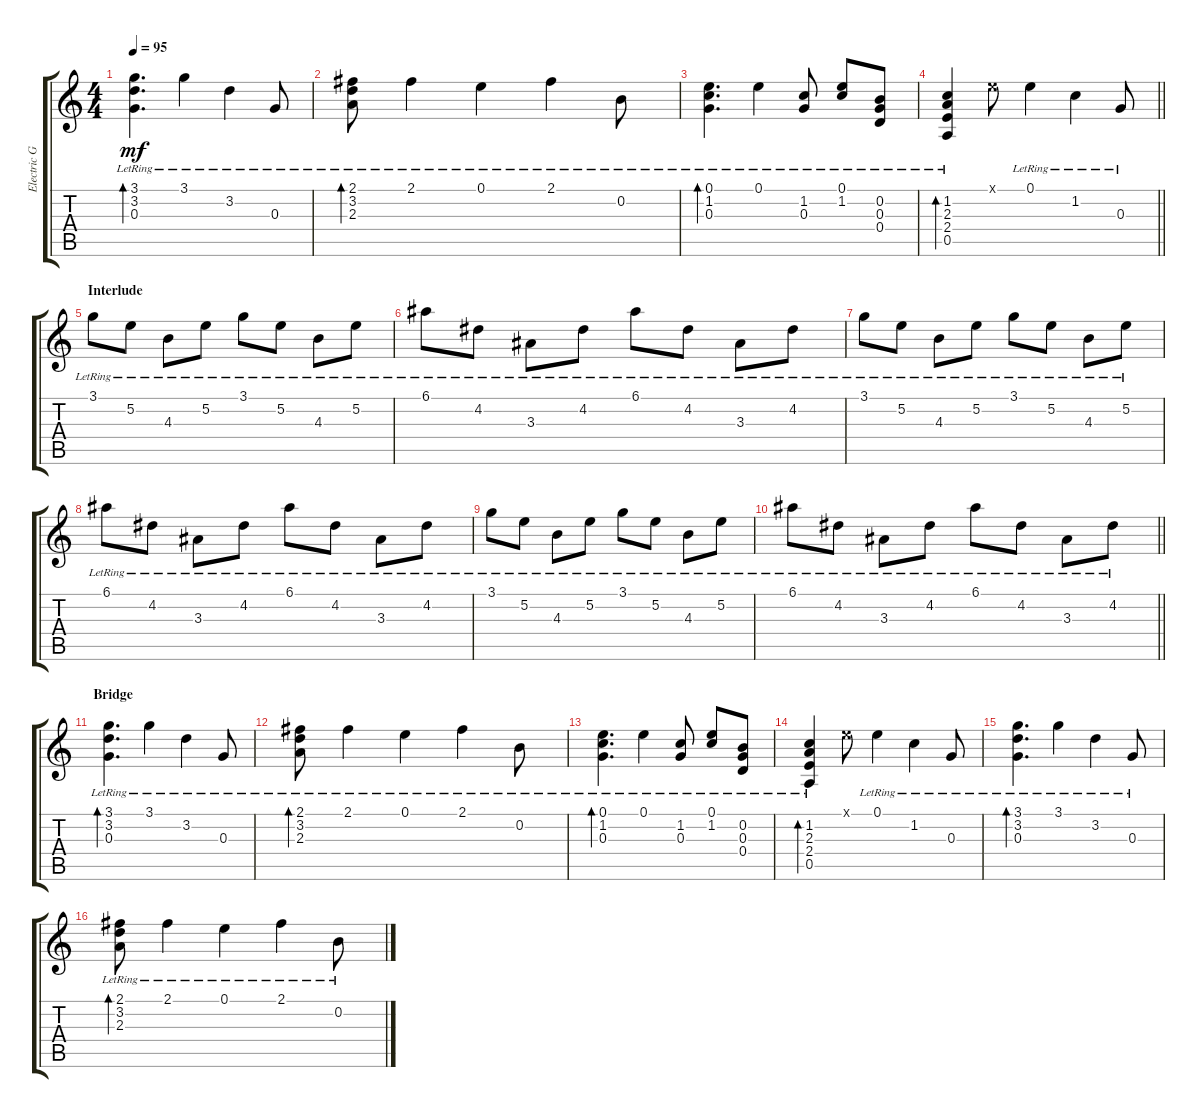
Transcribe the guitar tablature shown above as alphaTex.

\track ("Electric Guitar" "Electric G") {instrument electricguitarclean}
\staff {score tabs}
\tuning (E4 B3 G3 D3 A2 E2) {hide}
\ts (4 4)
\tempo 95
\clef g2
\ks c
(3.1{lr} 3.2{lr} 0.3{lr}).4{d bd 120 dy mf} 3.1{lr}.4 3.2{lr}.4 0.3{lr}.8 |
(2.1{lr} 3.2{lr} 2.3{lr}).8{bd 120} 2.1{lr}.4 0.1{lr}.4 2.1{lr}.4 0.2{lr}.8 |
(0.1{lr} 1.2{lr} 0.3{lr}).4{d bd 60} 0.1{lr}.4 (1.2{lr} 0.3{lr}).8 (0.1{lr} 1.2{lr}).8 (0.2{lr} 0.3{lr} 0.4{lr}).8 |
\barLineRight lightlight
(1.2{lr} 2.3{lr} 2.4{lr} 0.5{lr}).4{bd 60} 0.1{x}.8 0.1{lr}.4 1.2{lr}.4 0.3{lr}.8 |
\section ("" "Interlude")
3.1{lr}.8 5.2{lr}.8 4.3{lr}.8 5.2{lr}.8 3.1{lr}.8 5.2{lr}.8 4.3{lr}.8 5.2{lr}.8 |
6.1{lr}.8 4.2{lr}.8 3.3{lr}.8 4.2{lr}.8 6.1{lr}.8 4.2{lr}.8 3.3{lr}.8 4.2{lr}.8 |
3.1{lr}.8 5.2{lr}.8 4.3{lr}.8 5.2{lr}.8 3.1{lr}.8 5.2{lr}.8 4.3{lr}.8 5.2{lr}.8 |
6.1{lr}.8 4.2{lr}.8 3.3{lr}.8 4.2{lr}.8 6.1{lr}.8 4.2{lr}.8 3.3{lr}.8 4.2{lr}.8 |
3.1{lr}.8 5.2{lr}.8 4.3{lr}.8 5.2{lr}.8 3.1{lr}.8 5.2{lr}.8 4.3{lr}.8 5.2{lr}.8 |
\barLineRight lightlight
6.1{lr}.8 4.2{lr}.8 3.3{lr}.8 4.2{lr}.8 6.1{lr}.8 4.2{lr}.8 3.3{lr}.8 4.2{lr}.8 |
\section ("" "Bridge")
(3.1{lr} 3.2{lr} 0.3{lr}).4{d bd 120} 3.1{lr}.4 3.2{lr}.4 0.3{lr}.8 |
(2.1{lr} 3.2{lr} 2.3{lr}).8{bd 120} 2.1{lr}.4 0.1{lr}.4 2.1{lr}.4 0.2{lr}.8 |
(0.1{lr} 1.2{lr} 0.3{lr}).4{d bd 60} 0.1{lr}.4 (1.2{lr} 0.3{lr}).8 (0.1{lr} 1.2{lr}).8 (0.2{lr} 0.3{lr} 0.4{lr}).8 |
(1.2{lr} 2.3{lr} 2.4{lr} 0.5{lr}).4{bd 60} 0.1{x}.8 0.1{lr}.4 1.2{lr}.4 0.3{lr}.8 |
(3.1{lr} 3.2{lr} 0.3{lr}).4{d bd 120} 3.1{lr}.4 3.2{lr}.4 0.3{lr}.8 |
(2.1{lr} 3.2{lr} 2.3{lr}).8{bd 120} 2.1{lr}.4 0.1{lr}.4 2.1{lr}.4 0.2{lr}.8
